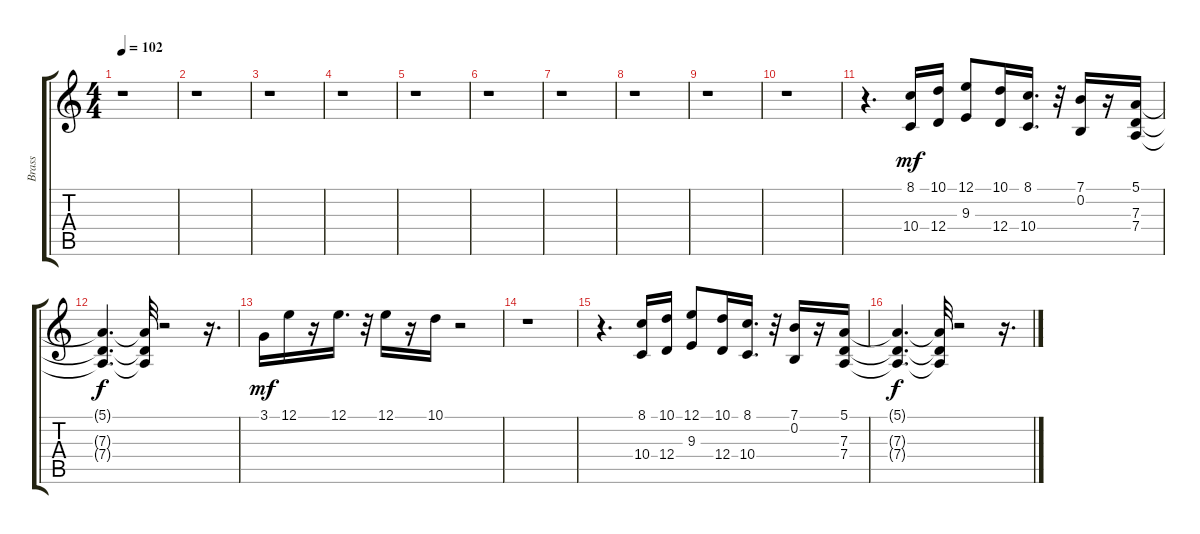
\track ("Brass" "Brass") {instrument brasssection}
\staff {score tabs}
\tuning (E4 B3 G3 D3 A2 E2) {hide}
\ts (4 4)
\tempo 102
\clef g2
\ks c
r.1{dy mf} |
r.1 |
r.1 |
r.1 |
r.1 |
r.1 |
r.1 |
r.1 |
r.1 |
r.1 |
r.4{d} (8.1 10.4).16 (10.1 12.4).16 (12.1 9.3).8 (10.1 12.4).16 (8.1 10.4).16{d} r.32 (7.1 0.2).16 r.16 (5.1 7.3 7.4).16 |
(5.1{t} 7.3{t} 7.4{t}).4{d dy f} (5.1{t} 7.3{t} 7.4{t}).32 r.2 r.16{d} |
3.1.16{dy mf} 12.1.16 r.16 12.1.16{d} r.32 12.1.16 r.16 10.1.16 r.2 |
r.1 |
r.4{d} (8.1 10.4).16 (10.1 12.4).16 (12.1 9.3).8 (10.1 12.4).16 (8.1 10.4).16{d} r.32 (7.1 0.2).16 r.16 (5.1 7.3 7.4).16 |
(5.1{t} 7.3{t} 7.4{t}).4{d dy f} (5.1{t} 7.3{t} 7.4{t}).32 r.2 r.16{d}
